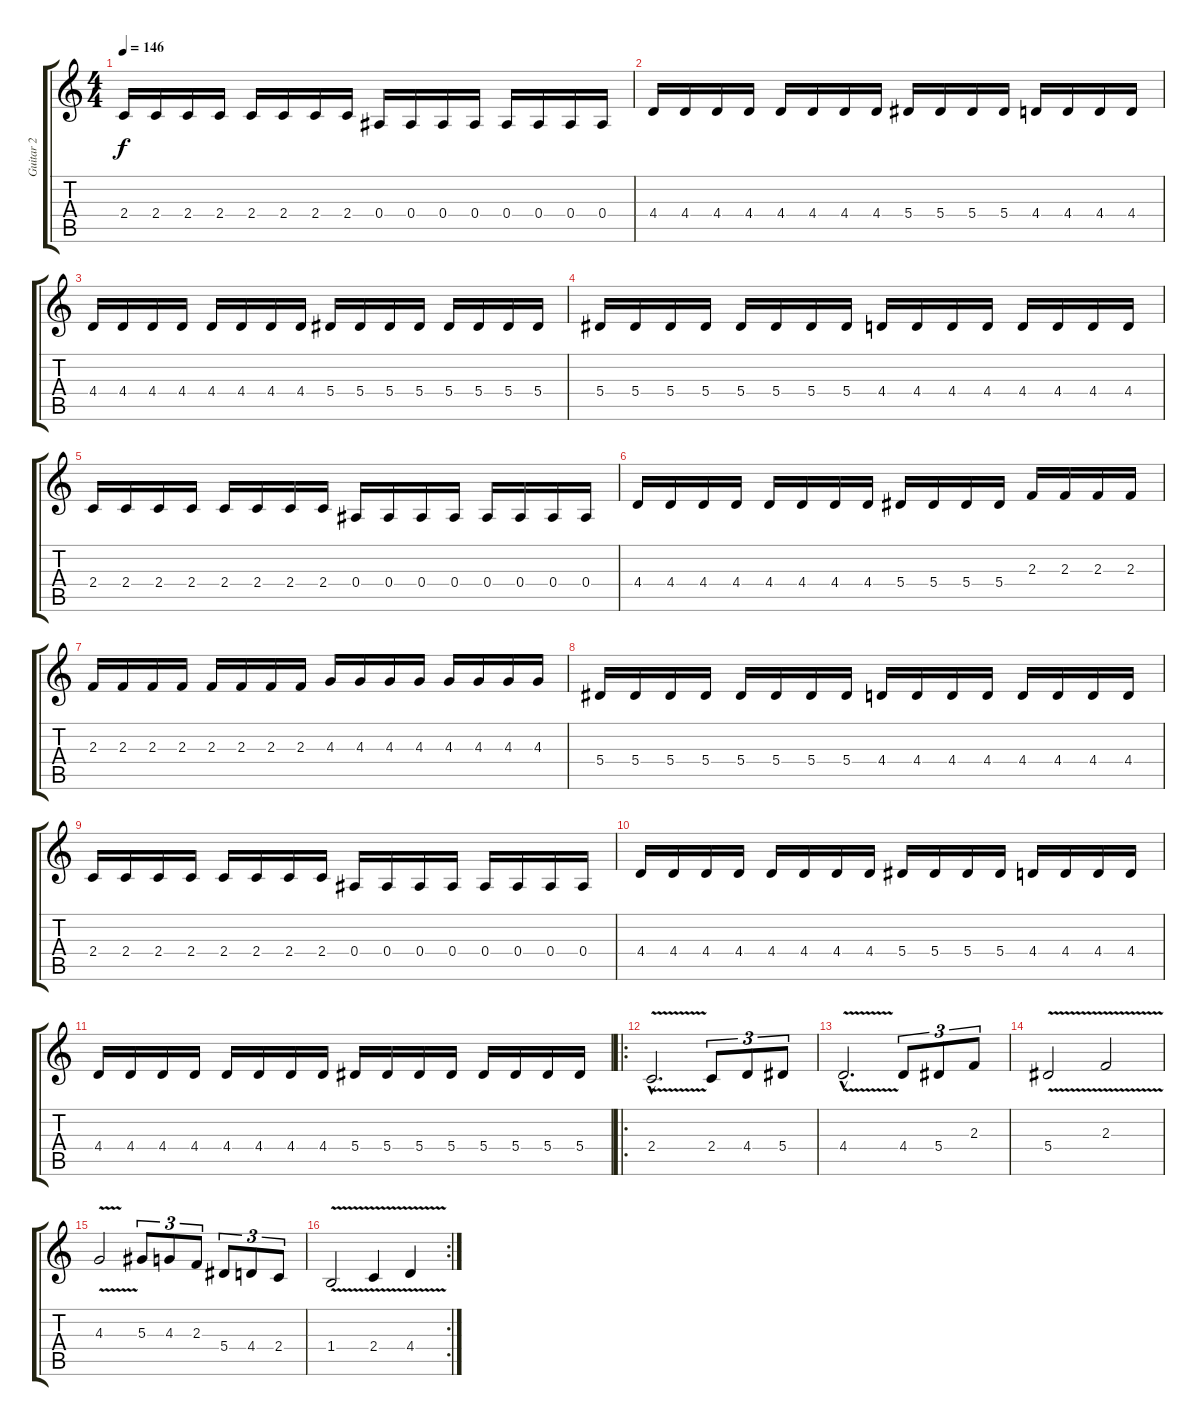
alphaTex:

\track ("Guitar 2" "Guitar 2") {instrument distortionguitar}
\staff {score tabs}
\tuning (C4 G3 Eb3 Bb2 F2 C2) {hide}
\ts (4 4)
\tempo 146
\clef g2
\ks c
2.4.16{dy f} 2.4.16 2.4.16 2.4.16 2.4.16 2.4.16 2.4.16 2.4.16 0.4.16 0.4.16 0.4.16 0.4.16 0.4.16 0.4.16 0.4.16 0.4.16 |
4.4.16 4.4.16 4.4.16 4.4.16 4.4.16 4.4.16 4.4.16 4.4.16 5.4.16 5.4.16 5.4.16 5.4.16 4.4.16 4.4.16 4.4.16 4.4.16 |
4.4.16 4.4.16 4.4.16 4.4.16 4.4.16 4.4.16 4.4.16 4.4.16 5.4.16 5.4.16 5.4.16 5.4.16 5.4.16 5.4.16 5.4.16 5.4.16 |
5.4.16 5.4.16 5.4.16 5.4.16 5.4.16 5.4.16 5.4.16 5.4.16 4.4.16 4.4.16 4.4.16 4.4.16 4.4.16 4.4.16 4.4.16 4.4.16 |
2.4.16 2.4.16 2.4.16 2.4.16 2.4.16 2.4.16 2.4.16 2.4.16 0.4.16 0.4.16 0.4.16 0.4.16 0.4.16 0.4.16 0.4.16 0.4.16 |
4.4.16 4.4.16 4.4.16 4.4.16 4.4.16 4.4.16 4.4.16 4.4.16 5.4.16 5.4.16 5.4.16 5.4.16 2.3.16 2.3.16 2.3.16 2.3.16 |
2.3.16 2.3.16 2.3.16 2.3.16 2.3.16 2.3.16 2.3.16 2.3.16 4.3.16 4.3.16 4.3.16 4.3.16 4.3.16 4.3.16 4.3.16 4.3.16 |
5.4.16 5.4.16 5.4.16 5.4.16 5.4.16 5.4.16 5.4.16 5.4.16 4.4.16 4.4.16 4.4.16 4.4.16 4.4.16 4.4.16 4.4.16 4.4.16 |
2.4.16 2.4.16 2.4.16 2.4.16 2.4.16 2.4.16 2.4.16 2.4.16 0.4.16 0.4.16 0.4.16 0.4.16 0.4.16 0.4.16 0.4.16 0.4.16 |
4.4.16 4.4.16 4.4.16 4.4.16 4.4.16 4.4.16 4.4.16 4.4.16 5.4.16 5.4.16 5.4.16 5.4.16 4.4.16 4.4.16 4.4.16 4.4.16 |
4.4.16 4.4.16 4.4.16 4.4.16 4.4.16 4.4.16 4.4.16 4.4.16 5.4.16 5.4.16 5.4.16 5.4.16 5.4.16 5.4.16 5.4.16 5.4.16 |
\ro
2.4{v hac}.2{d} 2.4.8{tu (3 2)} 4.4.8{tu (3 2)} 5.4.8{tu (3 2)} |
4.4{v hac}.2{d} 4.4.8{tu (3 2)} 5.4.8{tu (3 2)} 2.3.8{tu (3 2)} |
5.4{v}.2 2.3{v}.2 |
4.3{v}.2 5.3.8{tu (3 2)} 4.3.8{tu (3 2)} 2.3.8{tu (3 2)} 5.4.8{tu (3 2)} 4.4.8{tu (3 2)} 2.4.8{tu (3 2)} |
\rc 2
1.4{v}.2 2.4{v}.4 4.4{v}.4
